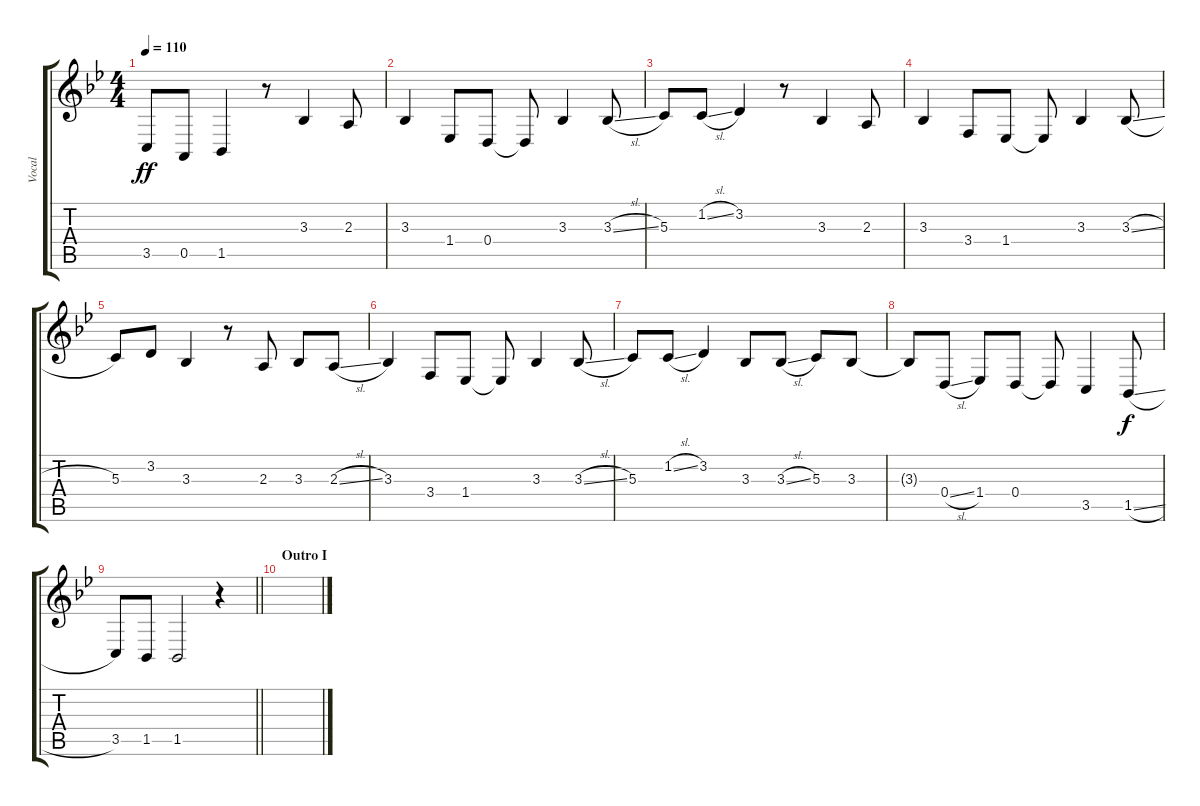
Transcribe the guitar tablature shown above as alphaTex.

\track ("Vocal" "Vocal") {mute instrument tenorsax}
\staff {score tabs}
\tuning (E4 B3 G3 D3 A2 E2) {hide}
\ts (4 4)
\tempo 110
\clef g2
\ks gminor
3.5.8{dy ff} 0.5.8 1.5.4 r.8 3.3.4 2.3.8 |
3.3.4 1.4.8 0.4.8 0.4{t}.8 3.3.4 3.3{sl}.8 |
5.3.8 1.2{sl}.8 3.2.4 r.8 3.3.4 2.3.8 |
3.3.4 3.4.8 1.4.8 1.4{t}.8 3.3.4 3.3{sl}.8 |
5.3.8 3.2.8 3.3.4 r.8 2.3.8 3.3.8 2.3{sl}.8 |
3.3.4 3.4.8 1.4.8 1.4{t}.8 3.3.4 3.3{sl}.8 |
5.3.8 1.2{sl}.8 3.2.4 3.3.8 3.3{sl}.8 5.3.8 3.3.8 |
3.3{t}.8 0.4{sl}.8 1.4.8 0.4.8 0.4{t}.8 3.5.4 1.5{sl}.8{dy f} |
\barLineRight lightlight
3.5.8 1.5.8 1.5.2 r.4 |
\section ("" "Outro I")
